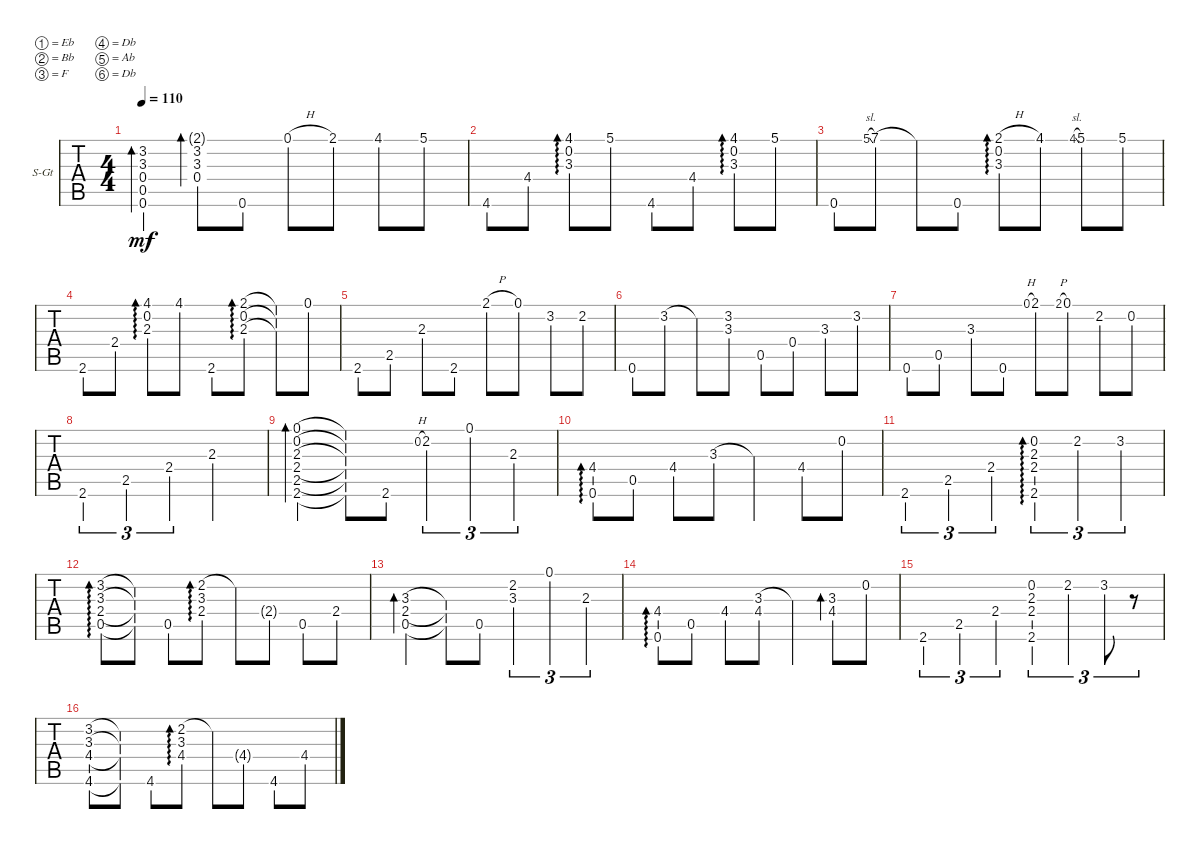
\defaultSystemsLayout 4
\bracketExtendMode groupsimilarinstruments
\firstSystemTrackNameOrientation horizontal
\otherSystemsTrackNameOrientation horizontal
\track ("Steel Guitar" "S-Gt") {instrument acousticguitarsteel}
\staff {tabs}
\tuning (Eb4 Bb3 F3 Db3 Ab2 Db2)
\ts (4 4)
\tempo 110
\clef g2
\ks c
(0.6 0.5 0.4 3.3 3.2).4{bd 30 dy mf} (3.2 3.3 0.4 2.1{g}).8{bd 35} 0.6.8 0.1{h}.8 2.1.8 4.1.8 5.1.8 |
4.6.8 4.4.8 (0.2 3.3 4.1).8{ad 0} 5.1.8 4.6.8 4.4.8 (0.2 3.3 4.1).8{ad 0} 5.1.8 |
0.6.8 5.1{sl}.8{gr onbeat} 7.1.8 7.1{t}.8 0.6.8 (3.3 0.2 2.1{h}).8{ad 0} 4.1.8 4.1{sl}.8{gr onbeat} 5.1.8 5.1.8 |
2.6.8 2.4.8 (2.3 0.2 4.1).8{ad 0} 4.1.8 2.6.8 (2.1 0.2 2.3).8{ad 0} (2.1{t} 0.2{t} 2.3{t}).8 0.1.8 |
2.6.8 2.5.8 2.3.8 2.6.8 2.1{h}.8 0.1.8 3.2.8 2.2.8 |
0.6.8 3.2.8 3.2{t}.8 (3.3 3.2).8 0.5.8 0.4.8 3.3.8 3.2.8 |
0.6.8 0.5.8 3.3.8 0.6.8 0.1{h}.8{gr onbeat} 2.1.8 2.1{h}.8{gr onbeat} 0.1.8 2.2.8 0.2.8 |
2.6.4{tu (3 2)} 2.5.4{tu (3 2)} 2.4.4{tu (3 2)} 2.3.2 |
(0.1 0.2 2.3 2.4 2.5 2.6).4{bd 30} (0.1{t} 0.2{t} 2.3{t} 2.4{t} 2.5{t} 2.6{t}).8 2.6.8 0.2{h}.8{gr onbeat} 2.2.4{tu (3 2)} 0.1.4{tu (3 2)} 2.3.4{tu (3 2)} |
(0.6 4.4).8{ad 0} 0.5.8 4.4.8 3.3.8 3.3{t}.4 4.4.8 0.2.8 |
2.6.4{tu (3 2)} 2.5.4{tu (3 2)} 2.4.4{tu (3 2)} (2.6 2.3 2.4 0.2).4{tu (3 2) ad 0} 2.2.4{tu (3 2)} 3.2.4{tu (3 2)} |
(0.5 2.4 3.3 3.2).8{ad 0} (0.5{t} 2.4{t} 3.3{t} 3.2{t}).8 0.5.8 (2.2 3.3 2.4).8{ad 0} 2.2{t}.8 2.4{g}.8 0.5.8 2.4.8 |
(0.5 2.4 3.3).4{bd 30} (0.5{t} 2.4{t} 3.3{t}).8 0.5.8 (3.3 2.2).4{tu (3 2)} 0.1.4{tu (3 2)} 2.3.4{tu (3 2)} |
(4.4 0.6).8{ad 0} 0.5.8 4.4.8 (3.3 4.4).8 3.3{t}.4 (3.3 4.4).8{bd 30} 0.2.8 |
2.6.4{tu (3 2)} 2.5.4{tu (3 2)} 2.4.4{tu (3 2)} (2.6 2.3 2.4 0.2).4{tu (3 2)} 2.2.4{tu (3 2)} 3.2.8{tu (3 2)} r.8{tu (3 2)} |
(3.2 4.6 3.3 4.4).8 (4.4{t} 3.3{t} 3.2{t} 4.6{t}).8 4.6.8 (2.2 3.3 4.4).8{ad 0} 2.2{t}.8 4.4{g}.8 4.6.8 4.4.8
